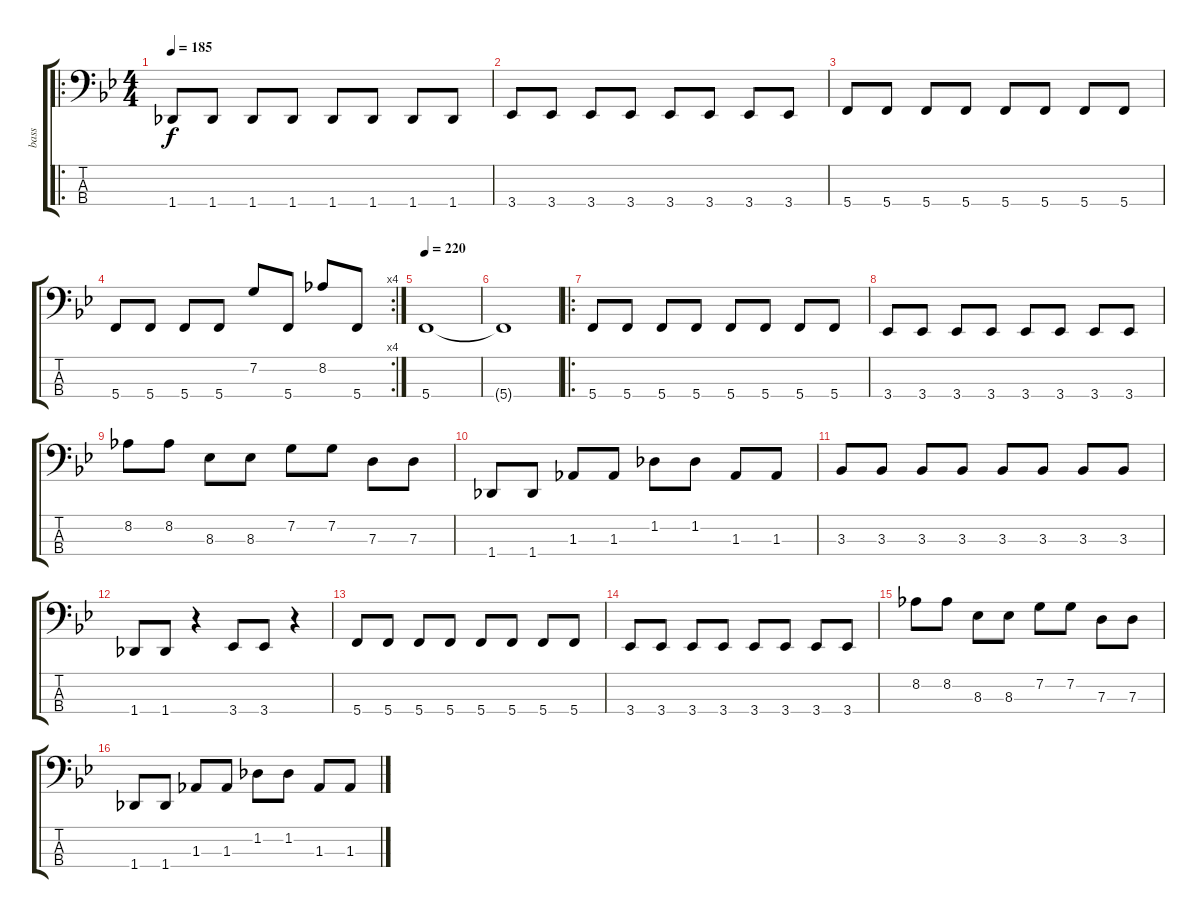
\track ("bass" "bass") {instrument electricbasspick}
\staff {score tabs}
\tuning (F2 C2 G1 C1) {hide}
\ro
\ts (4 4)
\tempo 185
\clef f4
\ks bb
1.4.8{dy f instrument electricbasspick} 1.4.8 1.4.8 1.4.8 1.4.8 1.4.8 1.4.8 1.4.8 |
3.4.8 3.4.8 3.4.8 3.4.8 3.4.8 3.4.8 3.4.8 3.4.8 |
5.4.8 5.4.8 5.4.8 5.4.8 5.4.8 5.4.8 5.4.8 5.4.8 |
\rc 4
5.4.8 5.4.8 5.4.8 5.4.8 7.2.8 5.4.8 8.2.8 5.4.8 |
\tempo 220
5.4.1 |
5.4{t}.1 |
\ro
5.4.8 5.4.8 5.4.8 5.4.8 5.4.8 5.4.8 5.4.8 5.4.8 |
3.4.8 3.4.8 3.4.8 3.4.8 3.4.8 3.4.8 3.4.8 3.4.8 |
8.2.8 8.2.8 8.3.8 8.3.8 7.2.8 7.2.8 7.3.8 7.3.8 |
1.4.8 1.4.8 1.3.8 1.3.8 1.2.8 1.2.8 1.3.8 1.3.8 |
3.3.8 3.3.8 3.3.8 3.3.8 3.3.8 3.3.8 3.3.8 3.3.8 |
1.4.8 1.4.8 r.4 3.4.8 3.4.8 r.4 |
5.4.8 5.4.8 5.4.8 5.4.8 5.4.8 5.4.8 5.4.8 5.4.8 |
3.4.8 3.4.8 3.4.8 3.4.8 3.4.8 3.4.8 3.4.8 3.4.8 |
8.2.8 8.2.8 8.3.8 8.3.8 7.2.8 7.2.8 7.3.8 7.3.8 |
1.4.8 1.4.8 1.3.8 1.3.8 1.2.8 1.2.8 1.3.8 1.3.8
